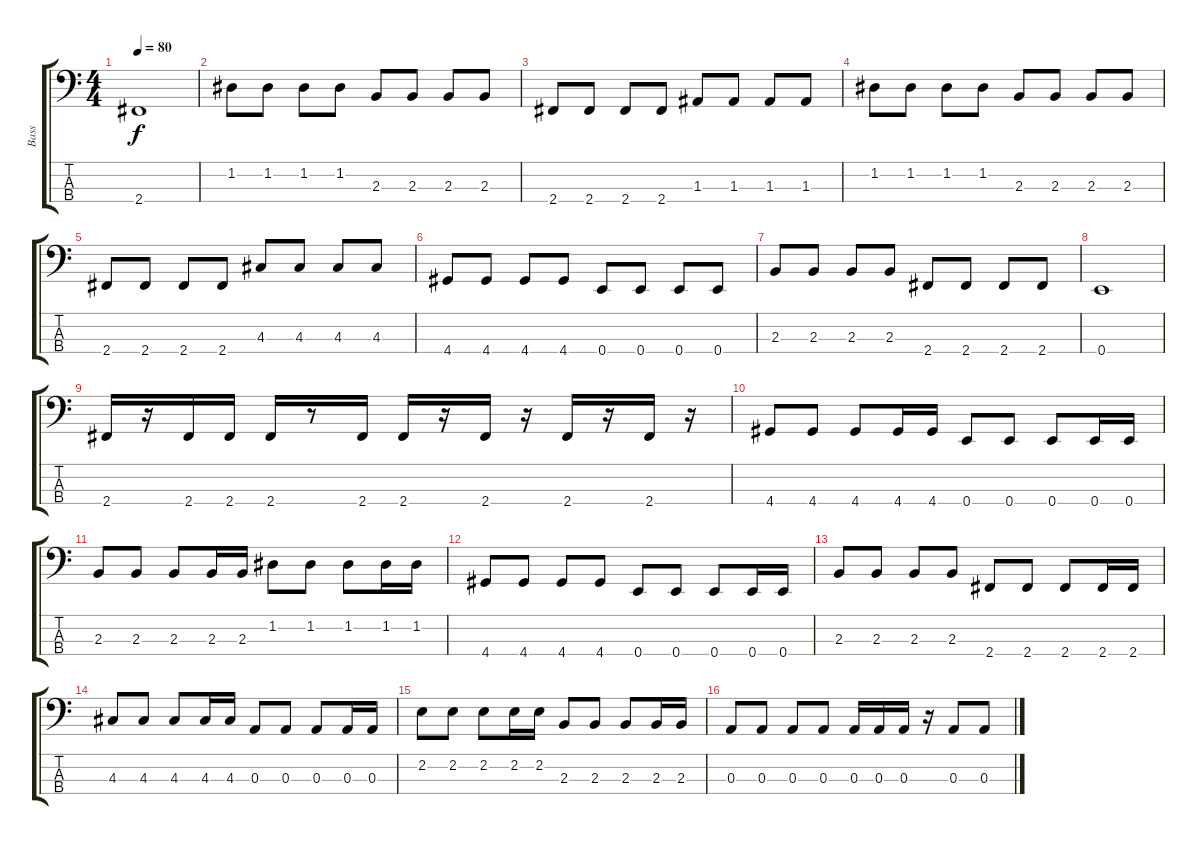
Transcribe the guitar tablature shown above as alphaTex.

\track ("Bass" "Bass") {instrument electricbassfinger}
\staff {score tabs}
\tuning (G2 D2 A1 E1) {hide}
\ts (4 4)
\tempo 80
\clef f4
\ks c
2.4.1{dy f} |
1.2.8 1.2.8 1.2.8 1.2.8 2.3.8 2.3.8 2.3.8 2.3.8 |
2.4.8 2.4.8 2.4.8 2.4.8 1.3.8 1.3.8 1.3.8 1.3.8 |
1.2.8 1.2.8 1.2.8 1.2.8 2.3.8 2.3.8 2.3.8 2.3.8 |
2.4.8 2.4.8 2.4.8 2.4.8 4.3.8 4.3.8 4.3.8 4.3.8 |
4.4.8 4.4.8 4.4.8 4.4.8 0.4.8 0.4.8 0.4.8 0.4.8 |
2.3.8 2.3.8 2.3.8 2.3.8 2.4.8 2.4.8 2.4.8 2.4.8 |
0.4.1 |
2.4.16 r.16 2.4.16 2.4.16 2.4.16 r.8 2.4.16 2.4.16 r.16 2.4.16 r.16 2.4.16 r.16 2.4.16 r.16 |
4.4.8 4.4.8 4.4.8 4.4.16 4.4.16 0.4.8 0.4.8 0.4.8 0.4.16 0.4.16 |
2.3.8{txt ""} 2.3.8 2.3.8 2.3.16 2.3.16 1.2.8 1.2.8 1.2.8 1.2.16 1.2.16 |
4.4.8 4.4.8 4.4.8 4.4.8 0.4.8 0.4.8 0.4.8 0.4.16 0.4.16 |
2.3.8 2.3.8 2.3.8 2.3.8 2.4.8 2.4.8 2.4.8 2.4.16 2.4.16 |
4.3.8 4.3.8 4.3.8 4.3.16 4.3.16 0.3.8 0.3.8 0.3.8 0.3.16 0.3.16 |
2.2.8 2.2.8 2.2.8 2.2.16 2.2.16 2.3.8 2.3.8 2.3.8 2.3.16 2.3.16 |
0.3.8 0.3.8 0.3.8 0.3.8 0.3.16 0.3.16 0.3.16 r.16 0.3.8 0.3.8
